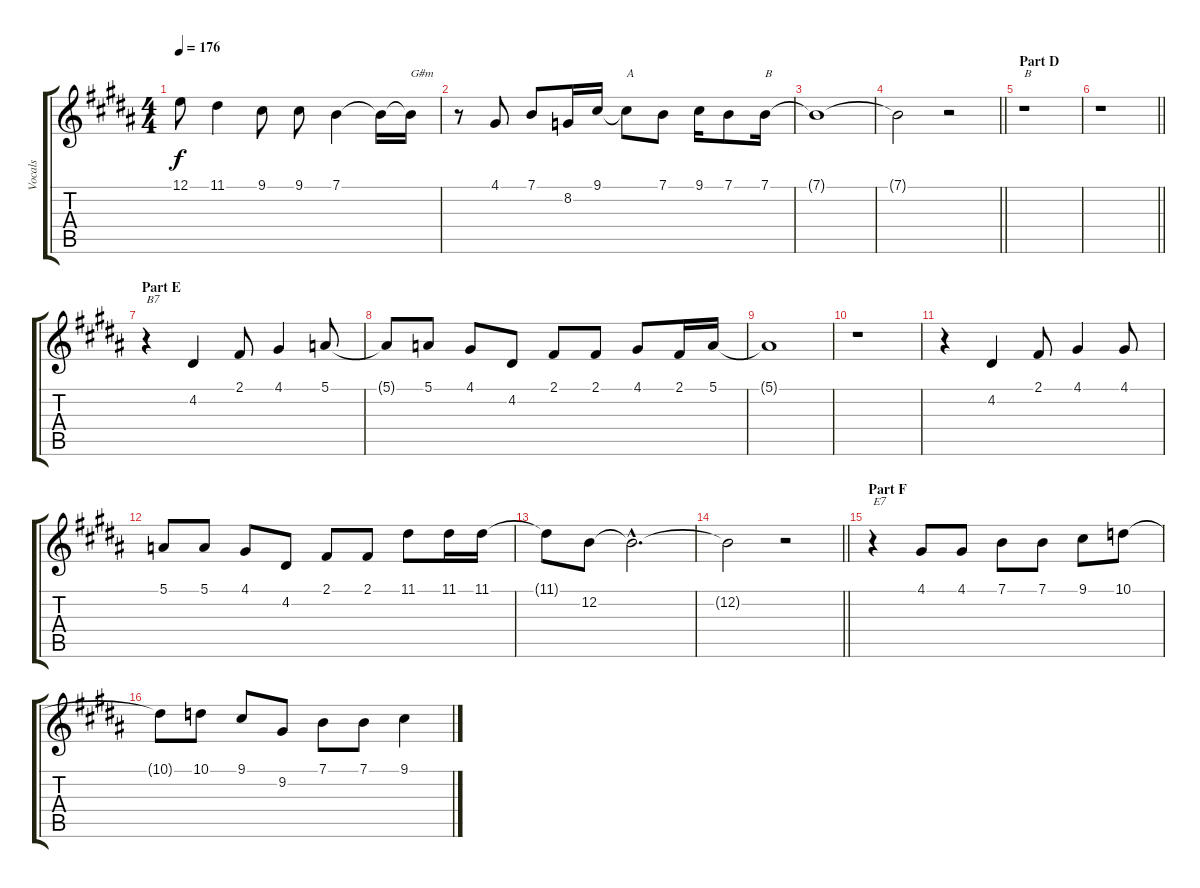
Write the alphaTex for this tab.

\track ("Vocals" "Vocals") {instrument trumpet}
\staff {score tabs}
\tuning (E4 B3 G3 D3 A2 E2) {hide}
\ts (4 4)
\tempo 176
\clef g2
\ks b
12.1{t}.8{dy f} 11.1.4 9.1.8 9.1.8 7.1.4 7.1{t}.16 7.1{t}.16{txt "G#m"} |
r.8 4.1.8 7.1.8 8.2.16 9.1.16 9.1{t}.8{txt "A"} 7.1.8 9.1.16 7.1.8 7.1.16{txt "B"} |
7.1{t}.1 |
\barLineRight lightlight
7.1{t}.2 r.2 |
\section ("" "Part D")
r.1{txt "B"} |
\barLineRight lightlight
r.1 |
\section ("" "Part E")
r.4{txt "B7"} 4.2.4 2.1.8 4.1.4 5.1.8 |
5.1{t}.8 5.1.8 4.1.8 4.2.8 2.1.8 2.1.8 4.1.8 2.1.16 5.1.16 |
5.1{t}.1 |
r.1 |
r.4 4.2.4 2.1.8 4.1.4 4.1.8 |
5.1.8 5.1.8 4.1.8 4.2.8 2.1.8 2.1.8 11.1.8 11.1.16 11.1.16 |
11.1{t}.8 12.2.8 12.2{hac t}.2{d} |
\barLineRight lightlight
12.2{t}.2 r.2 |
\section ("" "Part F")
r.4{txt "E7"} 4.1.8 4.1.8 7.1.8 7.1.8 9.1.8 10.1.8 |
10.1{t}.8 10.1.8 9.1.8 9.2.8 7.1.8 7.1.8 9.1.4
